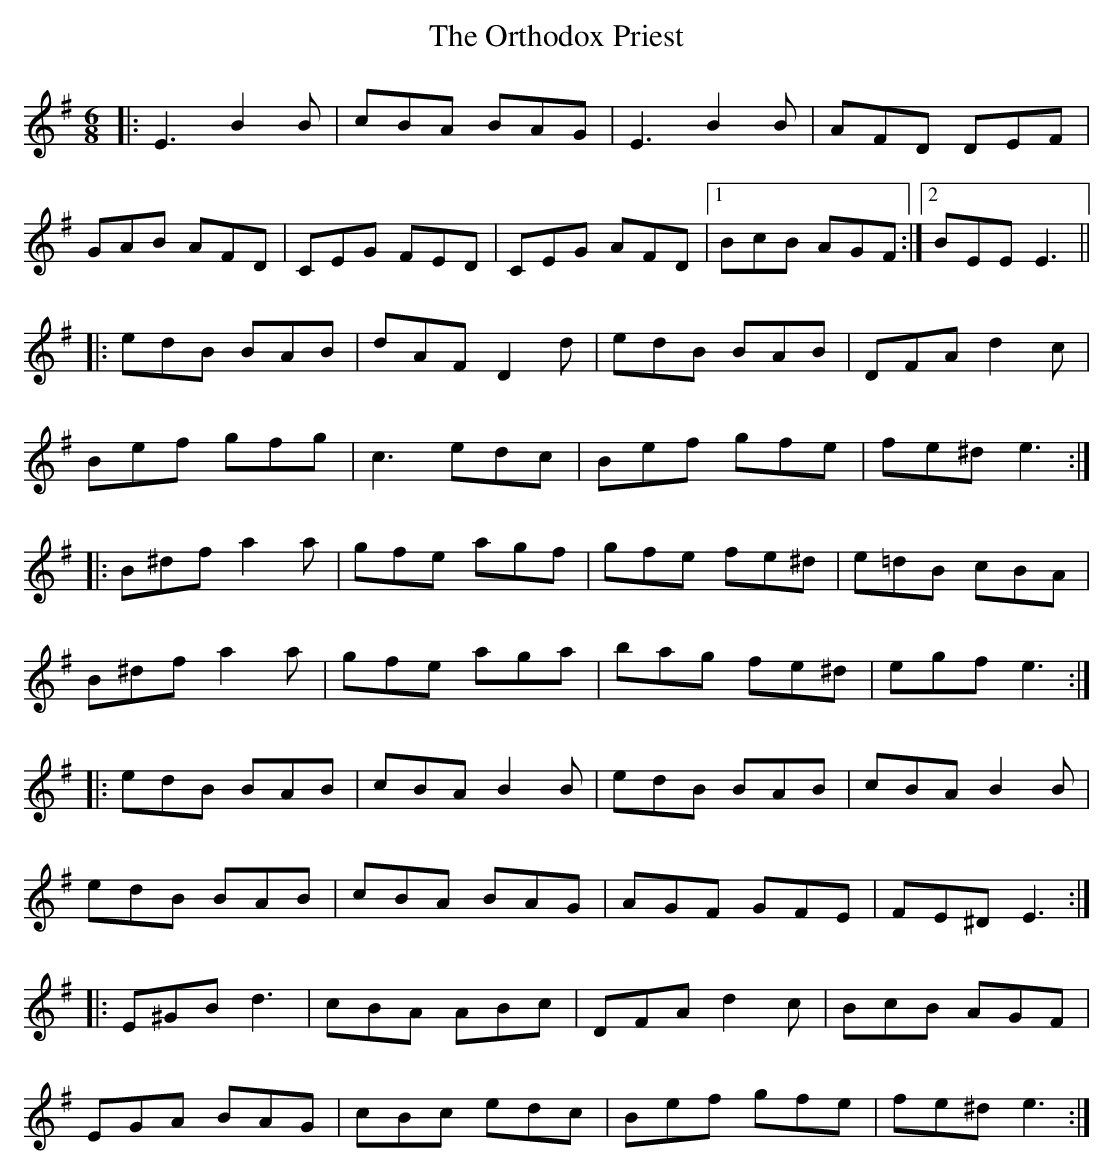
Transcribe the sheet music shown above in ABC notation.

X:1
T: The Orthodox Priest
M: 6/8
L: 1/8
K: Emin
|:E3 B2B|cBA BAG|E3 B2B|AFD DEF|
GAB AFD|CEG FED|CEG AFD|1 BcB AGF:|2 BEE E3||
|:edB BAB|dAF D2d|edB BAB|DFA d2c|
Bef gfg|c3 edc|Bef gfe|fe^d e3:|
|:B^df a2a|gfe agf|gfe fe^d|e=dB cBA|
B^df a2a|gfe aga|bag fe^d|egf e3:|
|:edB BAB|cBA B2B|edB BAB|cBA B2B|
edB BAB|cBA BAG|AGF GFE|FE^D E3:|
|:E^GB d3|cBA ABc|DFA d2c|BcB AGF|
EGA BAG|cBc edc|Bef gfe|fe^d e3:|
